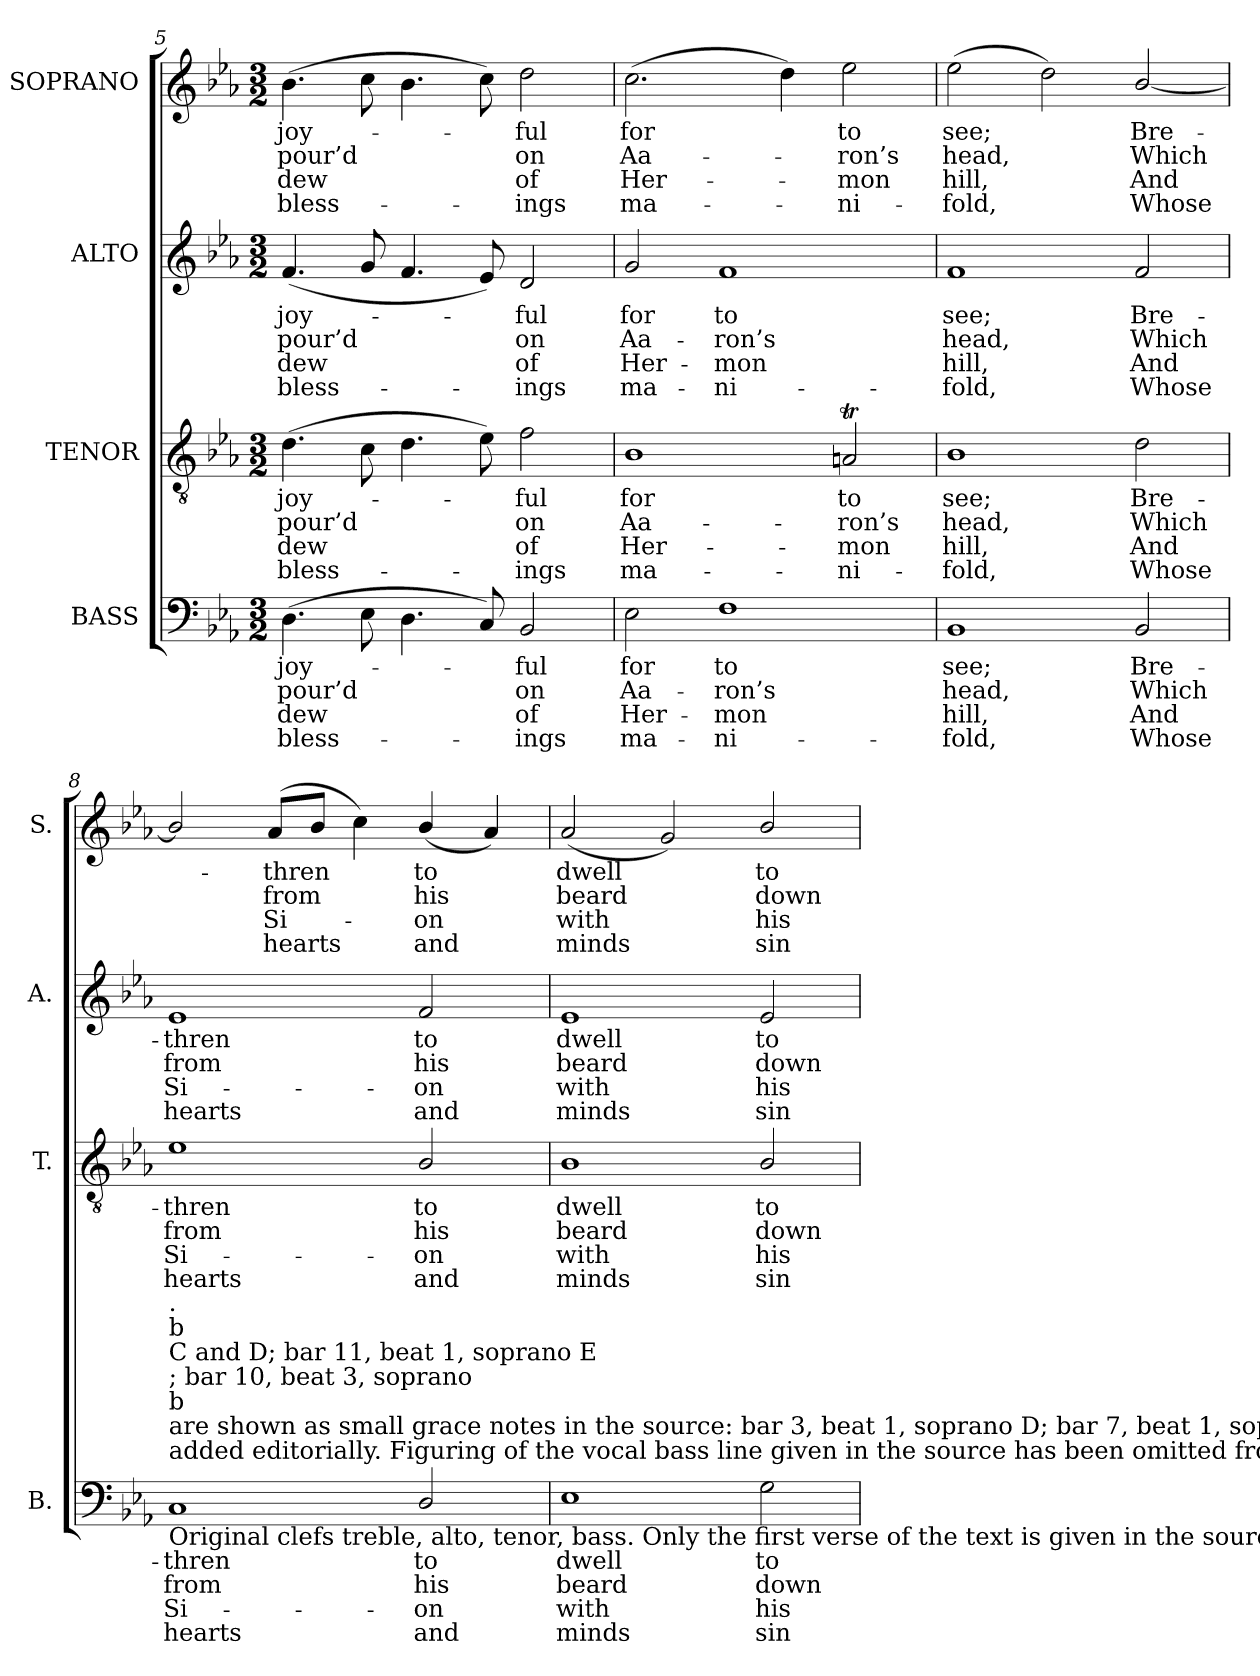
**kern	**text	**text	**text	**text	**kern	**text	**text	**text	**text	**kern	**text	**text	**text	**text	**kern	**text	**text	**text	**text
*part4	*part4	*part4	*part4	*part4	*part3	*part3	*part3	*part3	*part3	*part2	*part2	*part2	*part2	*part2	*part1	*part1	*part1	*part1	*part1
*staff4	*staff4	*staff4	*staff4	*staff4	*staff3	*staff3	*staff3	*staff3	*staff3	*staff2	*staff2	*staff2	*staff2	*staff2	*staff1	*staff1	*staff1	*staff1	*staff1
*I"BASS	*	*	*	*	*I"TENOR	*	*	*	*	*I"ALTO	*	*	*	*	*I"SOPRANO	*	*	*	*
*I'B.	*	*	*	*	*I'T.	*	*	*	*	*I'A.	*	*	*	*	*I'S.	*	*	*	*
*clefF4	*	*	*	*	*clefGv2	*	*	*	*	*clefG2	*	*	*	*	*clefG2	*	*	*	*
*	*	*	*	*	*ITrd7c12	*	*	*	*	*	*	*	*	*	*	*	*	*	*
*k[b-e-a-]	*	*	*	*	*k[b-e-a-]	*	*	*	*	*k[b-e-a-]	*	*	*	*	*k[b-e-a-]	*	*	*	*
*E-:	*	*	*	*	*E-:	*	*	*	*	*E-:	*	*	*	*	*E-:	*	*	*	*
*M3/2	*	*	*	*	*M3/2	*	*	*	*	*M3/2	*	*	*	*	*M3/2	*	*	*	*
=5	=5	=5	=5	=5	=5	=5	=5	=5	=5	=5	=5	=5	=5	=5	=5	=5	=5	=5	=5
!	!LO:LY:b:color=#000000	!LO:LY:b:color=#000000	!LO:LY:b:color=#000000	!LO:LY:b:color=#000000	!	!	!	!	!	!	!	!	!	!	!	!	!	!	!
!	!	!	!	!	!	!LO:LY:b:color=#000000	!LO:LY:b:color=#000000	!LO:LY:b:color=#000000	!LO:LY:b:color=#000000	!	!	!	!	!	!	!	!	!	!
!	!	!	!	!	!	!	!	!	!	!	!LO:LY:b:color=#000000	!LO:LY:b:color=#000000	!LO:LY:b:color=#000000	!LO:LY:b:color=#000000	!	!	!	!	!
!	!	!	!	!	!	!	!	!	!	!	!	!	!	!	!	!LO:LY:b:color=#000000	!LO:LY:b:color=#000000	!LO:LY:b:color=#000000	!LO:LY:b:color=#000000
(4.Di\	joy-	pour’d	-dew	bless-	(4.Di\	joy-	pour’d	-dew	bless-	(4.fi/	joy-	pour’d	-dew	bless-	(4.b-i\	joy-	pour’d	dew	bless-
8E-i\	.	.	.	.	8Ci\	.	.	.	.	8gi/	.	.	.	.	8cci\	.	.	.	.
4.Di\	.	.	.	.	4.Di\	.	.	.	.	4.fi/	.	.	.	.	4.b-i\	.	.	.	.
8Ci/)	.	.	.	.	8E-i\)	.	.	.	.	8e-i/)	.	.	.	.	8cci\)	.	.	.	.
!	!LO:LY:b:color=#000000	!LO:LY:b:color=#000000	!LO:LY:b:color=#000000	!LO:LY:b:color=#000000	!	!	!	!	!	!	!	!	!	!	!	!	!	!	!
!	!	!	!	!	!	!LO:LY:b:color=#000000	!LO:LY:b:color=#000000	!LO:LY:b:color=#000000	!LO:LY:b:color=#000000	!	!	!	!	!	!	!	!	!	!
!	!	!	!	!	!	!	!	!	!	!	!LO:LY:b:color=#000000	!LO:LY:b:color=#000000	!LO:LY:b:color=#000000	!LO:LY:b:color=#000000	!	!	!	!	!
!	!	!	!	!	!	!	!	!	!	!	!	!	!	!	!	!LO:LY:b:color=#000000	!LO:LY:b:color=#000000	!LO:LY:b:color=#000000	!LO:LY:b:color=#000000
2BB-i/	-ful	on	of	ings	2Fi\	-ful	on	of	ings	2di/	-ful	on	of	ings	2ddi\	-ful	on	-of	ings
=6	=6	=6	=6	=6	=6	=6	=6	=6	=6	=6	=6	=6	=6	=6	=6	=6	=6	=6	=6
!	!LO:LY:b:color=#000000	!LO:LY:b:color=#000000	!LO:LY:b:color=#000000	!LO:LY:b:color=#000000	!	!	!	!	!	!	!	!	!	!	!	!	!	!	!
!	!	!	!	!	!	!LO:LY:b:color=#000000	!LO:LY:b:color=#000000	!LO:LY:b:color=#000000	!LO:LY:b:color=#000000	!	!	!	!	!	!	!	!	!	!
!	!	!	!	!	!	!	!	!	!	!	!LO:LY:b:color=#000000	!LO:LY:b:color=#000000	!LO:LY:b:color=#000000	!LO:LY:b:color=#000000	!	!	!	!	!
!	!	!	!	!	!	!	!	!	!	!	!	!	!	!	!	!LO:LY:b:color=#000000	!LO:LY:b:color=#000000	!LO:LY:b:color=#000000	!LO:LY:b:color=#000000
2E-i\	for	Aa-	Her-	-ma-	1BB-i	for	Aa-	Her-	-ma-	2gi/	for	Aa-	Her-	-ma-	(2.cci\	for	Aa-	Her-	-ma-
!	!LO:LY:b:color=#000000	!LO:LY:b:color=#000000	!LO:LY:b:color=#000000	!LO:LY:b:color=#000000	!	!	!	!	!	!	!	!	!	!	!	!	!	!	!
!	!	!	!	!	!	!	!	!	!	!	!LO:LY:b:color=#000000	!LO:LY:b:color=#000000	!LO:LY:b:color=#000000	!LO:LY:b:color=#000000	!	!	!	!	!
1Fi	to	-ron’s	-mon	ni-	.	.	.	.	.	1fi	to	-ron’s	-mon	ni-	.	.	.	.	.
.	.	.	.	.	.	.	.	.	.	.	.	.	.	.	4ddi\)	.	.	.	.
!	!	!	!	!	!	!LO:LY:b:color=#000000	!LO:LY:b:color=#000000	!LO:LY:b:color=#000000	!LO:LY:b:color=#000000	!	!	!	!	!	!	!	!	!	!
!	!	!	!	!	!	!	!	!	!	!	!	!	!	!	!	!LO:LY:b:color=#000000	!LO:LY:b:color=#000000	!LO:LY:b:color=#000000	!LO:LY:b:color=#000000
.	.	.	.	.	2AAnti/	to	-ron’s	-mon	ni-	.	.	.	.	.	2ee-i\	to	-ron’s	-mon	ni-
=7	=7	=7	=7	=7	=7	=7	=7	=7	=7	=7	=7	=7	=7	=7	=7	=7	=7	=7	=7
!	!LO:LY:b:color=#000000	!LO:LY:b:color=#000000	!LO:LY:b:color=#000000	!LO:LY:b:color=#000000	!	!	!	!	!	!	!	!	!	!	!	!	!	!	!
!	!	!	!	!	!	!LO:LY:b:color=#000000	!LO:LY:b:color=#000000	!LO:LY:b:color=#000000	!LO:LY:b:color=#000000	!	!	!	!	!	!	!	!	!	!
!	!	!	!	!	!	!	!	!	!	!	!LO:LY:b:color=#000000	!LO:LY:b:color=#000000	!LO:LY:b:color=#000000	!LO:LY:b:color=#000000	!	!	!	!	!
!	!	!	!	!	!	!	!	!	!	!	!	!	!	!	!	!LO:LY:b:color=#000000	!LO:LY:b:color=#000000	!LO:LY:b:color=#000000	!LO:LY:b:color=#000000
1BB-i	see;	head,	-hill,	fold,	1BB-i	see;	head,	-hill,	fold,	1fi	see;	head,	-hill,	fold,	(2ee-i\	see;	head,	-hill,	fold,
.	.	.	.	.	.	.	.	.	.	.	.	.	.	.	2ddi\)	.	.	.	.
!	!LO:LY:b:color=#000000	!LO:LY:b:color=#000000	!LO:LY:b:color=#000000	!LO:LY:b:color=#000000	!	!	!	!	!	!	!	!	!	!	!	!	!	!	!
!	!	!	!	!	!	!LO:LY:b:color=#000000	!LO:LY:b:color=#000000	!LO:LY:b:color=#000000	!LO:LY:b:color=#000000	!	!	!	!	!	!	!	!	!	!
!	!	!	!	!	!	!	!	!	!	!	!LO:LY:b:color=#000000	!LO:LY:b:color=#000000	!LO:LY:b:color=#000000	!LO:LY:b:color=#000000	!	!	!	!	!
!	!	!	!	!	!	!	!	!	!	!	!	!	!	!	!	!LO:LY:b:color=#000000	!LO:LY:b:color=#000000	!LO:LY:b:color=#000000	!LO:LY:b:color=#000000
2BB-i/	Bre-	Which	And	Whose	2Di\	Bre-	Which	And	Whose	2fi/	Bre-	Which	And	Whose	[2b-i/	Bre-	Which	And	Whose
!!LO:LB:g=z
=8	=8	=8	=8	=8	=8	=8	=8	=8	=8	=8	=8	=8	=8	=8	=8	=8	=8	=8	=8
!	!LO:LY:b:color=#000000	!LO:LY:b:color=#000000	!LO:LY:b:color=#000000	!LO:LY:b:color=#000000	!	!	!	!	!	!	!	!	!	!	!	!	!	!	!
!	!	!	!	!	!	!LO:LY:b:color=#000000	!LO:LY:b:color=#000000	!LO:LY:b:color=#000000	!LO:LY:b:color=#000000	!	!	!	!	!	!	!	!	!	!
!LO:TX:b:t=Original clefs treble, alto, tenor, bass. Only the first verse of the text is given in the source&colon; subsequent verses have been	!	!	!	!	!	!	!	!	!	!	!	!	!	!	!	!	!	!	!
!LO:TX:t=added editorially. Figuring of the vocal bass line given in the source has been omitted from this edition. The following notes	!	!	!	!	!	!	!	!	!	!	!	!	!	!	!	!	!	!	!
!LO:TX:t=are shown as small grace notes in the source&colon; bar 3, beat 1, soprano D; bar 7, beat 1, soprano E	!	!	!	!	!	!	!	!	!	!	!	!	!	!	!	!	!	!	!
!LO:TX:t=b	!	!	!	!	!	!	!	!	!	!	!	!	!	!	!	!	!	!	!
!LO:TX:t=; bar 10, beat 3, soprano	!	!	!	!	!	!	!	!	!	!	!	!	!	!	!	!	!	!	!
!LO:TX:t=C and D; bar 11, beat 1, soprano E	!	!	!	!	!	!	!	!	!	!	!	!	!	!	!	!	!	!	!
!LO:TX:t=b	!	!	!	!	!	!	!	!	!	!	!	!	!	!	!	!	!	!	!
!LO:TX:t=.	!	!	!	!	!	!	!	!	!	!	!	!	!	!	!	!	!	!	!
!	!	!	!	!	!	!	!	!	!	!	!LO:LY:b:color=#000000	!LO:LY:b:color=#000000	!LO:LY:b:color=#000000	!LO:LY:b:color=#000000	!	!	!	!	!
1Ci	-thren	from	Si-	-hearts	1E-i	-thren	from	Si-	-hearts	1e-i	-thren	from	Si-	-hearts	2b-i/]	.	.	.	.
!	!	!	!	!	!	!	!	!	!	!	!	!	!	!	!	!LO:LY:b:color=#000000	!LO:LY:b:color=#000000	!LO:LY:b:color=#000000	!LO:LY:b:color=#000000
.	.	.	.	.	.	.	.	.	.	.	.	.	.	.	(8a-i/L	-thren	from	Si-	-hearts
.	.	.	.	.	.	.	.	.	.	.	.	.	.	.	8b-i/J	.	.	.	.
.	.	.	.	.	.	.	.	.	.	.	.	.	.	.	4cci\)	.	.	.	.
!	!LO:LY:b:color=#000000	!LO:LY:b:color=#000000	!LO:LY:b:color=#000000	!LO:LY:b:color=#000000	!	!	!	!	!	!	!	!	!	!	!	!	!	!	!
!	!	!	!	!	!	!LO:LY:b:color=#000000	!LO:LY:b:color=#000000	!LO:LY:b:color=#000000	!LO:LY:b:color=#000000	!	!	!	!	!	!	!	!	!	!
!	!	!	!	!	!	!	!	!	!	!	!LO:LY:b:color=#000000	!LO:LY:b:color=#000000	!LO:LY:b:color=#000000	!LO:LY:b:color=#000000	!	!	!	!	!
!	!	!	!	!	!	!	!	!	!	!	!	!	!	!	!	!LO:LY:b:color=#000000	!LO:LY:b:color=#000000	!LO:LY:b:color=#000000	!LO:LY:b:color=#000000
2Di/	to	his	on	and	2BB-i/	to	his	on	and	2fi/	to	his	on	and	(4b-i/	to	his	on	and
.	.	.	.	.	.	.	.	.	.	.	.	.	.	.	4a-i/)	.	.	.	.
=9	=9	=9	=9	=9	=9	=9	=9	=9	=9	=9	=9	=9	=9	=9	=9	=9	=9	=9	=9
!	!LO:LY:b:color=#000000	!LO:LY:b:color=#000000	!LO:LY:b:color=#000000	!LO:LY:b:color=#000000	!	!	!	!	!	!	!	!	!	!	!	!	!	!	!
!	!	!	!	!	!	!LO:LY:b:color=#000000	!LO:LY:b:color=#000000	!LO:LY:b:color=#000000	!LO:LY:b:color=#000000	!	!	!	!	!	!	!	!	!	!
!	!	!	!	!	!	!	!	!	!	!	!LO:LY:b:color=#000000	!LO:LY:b:color=#000000	!LO:LY:b:color=#000000	!LO:LY:b:color=#000000	!	!	!	!	!
!	!	!	!	!	!	!	!	!	!	!	!	!	!	!	!	!LO:LY:b:color=#000000	!LO:LY:b:color=#000000	!LO:LY:b:color=#000000	!LO:LY:b:color=#000000
1E-i	dwell	beard	with	minds	1BB-i	dwell	beard	with	minds	1e-i	dwell	beard	with	minds	(2a-i/	dwell	beard	with	minds
.	.	.	.	.	.	.	.	.	.	.	.	.	.	.	2gi/)	.	.	.	.
!	!LO:LY:b:color=#000000	!LO:LY:b:color=#000000	!LO:LY:b:color=#000000	!LO:LY:b:color=#000000	!	!	!	!	!	!	!	!	!	!	!	!	!	!	!
!	!	!	!	!	!	!LO:LY:b:color=#000000	!LO:LY:b:color=#000000	!LO:LY:b:color=#000000	!LO:LY:b:color=#000000	!	!	!	!	!	!	!	!	!	!
!	!	!	!	!	!	!	!	!	!	!	!LO:LY:b:color=#000000	!LO:LY:b:color=#000000	!LO:LY:b:color=#000000	!LO:LY:b:color=#000000	!	!	!	!	!
!	!	!	!	!	!	!	!	!	!	!	!	!	!	!	!	!LO:LY:b:color=#000000	!LO:LY:b:color=#000000	!LO:LY:b:color=#000000	!LO:LY:b:color=#000000
2Gi\	to-	down	his	sin-	2BB-i/	to-	down	his	sin-	2e-i/	to-	down	his	sin-	2b-i/	to-	down	his	sin-
=	=	=	=	=	=	=	=	=	=	=	=	=	=	=	=	=	=	=	=
*-	*-	*-	*-	*-	*-	*-	*-	*-	*-	*-	*-	*-	*-	*-	*-	*-	*-	*-	*-
